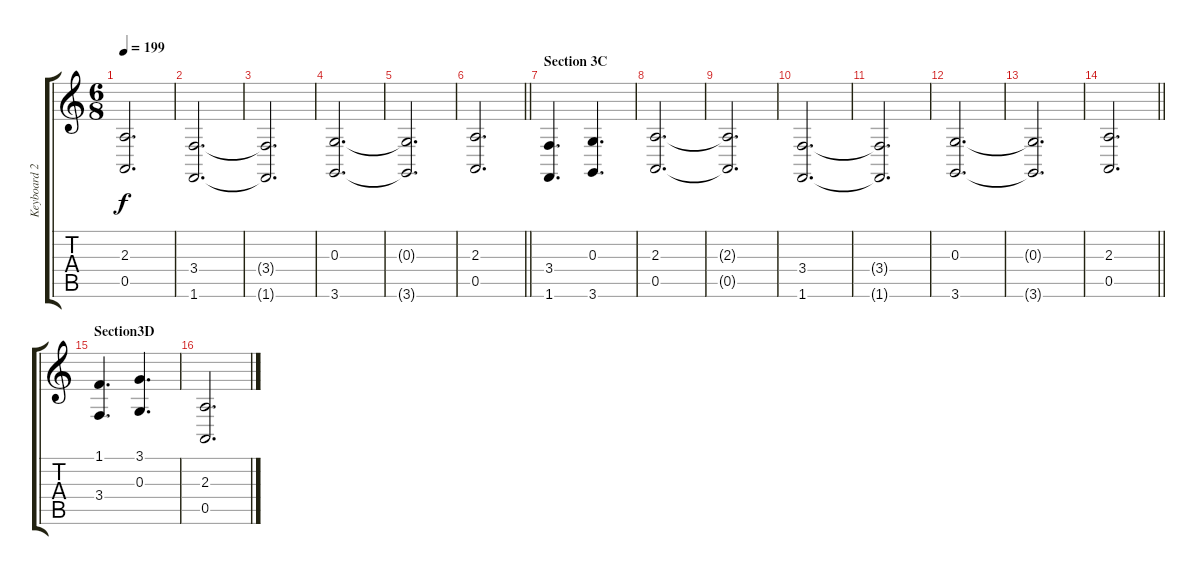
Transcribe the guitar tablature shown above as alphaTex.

\track ("Keyboard 2" "Keyboard 2") {instrument stringensemble1}
\staff {score tabs}
\tuning (E4 B3 G3 D3 A2 E2) {hide}
\ts (6 8)
\tempo 199
\clef g2
\ks c
(2.3{t} 0.5{t}).2{d dy f} |
(3.4 1.6).2{d} |
(3.4{t} 1.6{t}).2{d} |
(0.3 3.6).2{d} |
(0.3{t} 3.6{t}).2{d} |
\barLineRight lightlight
(2.3 0.5).2{d} |
\section ("" "Section 3C")
(3.4 1.6).4{d} (0.3 3.6).4{d} |
(2.3 0.5).2{d} |
(2.3{t} 0.5{t}).2{d} |
(3.4 1.6).2{d} |
(3.4{t} 1.6{t}).2{d} |
(0.3 3.6).2{d} |
(0.3{t} 3.6{t}).2{d} |
\barLineRight lightlight
(2.3 0.5).2{d} |
\section ("" "Section3D")
(1.1 3.4).4{d} (3.1 0.3).4{d} |
(2.3 0.5).2{d}
